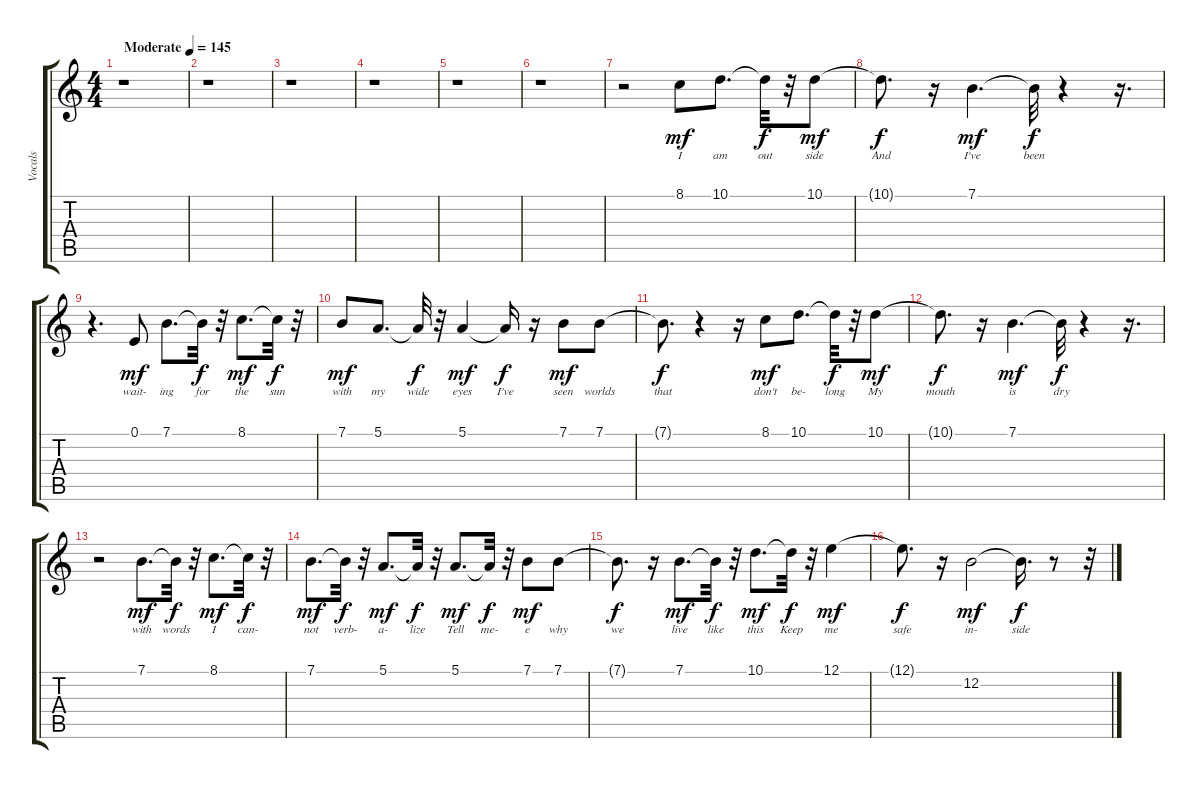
\track ("Vocals" "Vocals") {instrument clarinet}
\staff {score tabs}
\tuning (E4 B3 G3 D3 A2 E2) {hide}
\ts (4 4)
\tempo (145 "Moderate")
\clef g2
\ks c
r.1{dy mf instrument clarinet} |
r.1 |
r.1 |
r.1 |
r.1 |
r.1 |
r.2 8.1.8{lyrics (0 "I") lyrics (1 "") lyrics (2 "") lyrics (3 "") lyrics (4 "")} 10.1.8{d lyrics (0 "am") lyrics (1 "") lyrics (2 "") lyrics (3 "") lyrics (4 "")} 10.1{t}.32{lyrics (0 "out") lyrics (1 "") lyrics (2 "") lyrics (3 "") lyrics (4 "") dy f} r.32 10.1.8{lyrics (0 "side") lyrics (1 "") lyrics (2 "") lyrics (3 "") lyrics (4 "") dy mf} |
10.1{t}.8{d lyrics (0 "And") lyrics (1 "") lyrics (2 "") lyrics (3 "") lyrics (4 "") dy f} r.16 7.1.4{d lyrics (0 "I've") lyrics (1 "") lyrics (2 "") lyrics (3 "") lyrics (4 "") dy mf} 7.1{t}.32{lyrics (0 "been") lyrics (1 "") lyrics (2 "") lyrics (3 "") lyrics (4 "") dy f} r.4 r.16{d} |
r.4{d} 0.1.8{lyrics (0 "wait-") lyrics (1 "") lyrics (2 "") lyrics (3 "") lyrics (4 "") dy mf} 7.1.8{d lyrics (0 "ing") lyrics (1 "") lyrics (2 "") lyrics (3 "") lyrics (4 "")} 7.1{t}.32{lyrics (0 "for") lyrics (1 "") lyrics (2 "") lyrics (3 "") lyrics (4 "") dy f} r.32 8.1.8{d lyrics (0 "the") lyrics (1 "") lyrics (2 "") lyrics (3 "") lyrics (4 "") dy mf} 8.1{t}.32{lyrics (0 "sun") lyrics (1 "") lyrics (2 "") lyrics (3 "") lyrics (4 "") dy f} r.32 |
7.1.8{lyrics (0 "with") lyrics (1 "") lyrics (2 "") lyrics (3 "") lyrics (4 "") dy mf} 5.1.8{d lyrics (0 "my") lyrics (1 "") lyrics (2 "") lyrics (3 "") lyrics (4 "")} 5.1{t}.32{lyrics (0 "wide") lyrics (1 "") lyrics (2 "") lyrics (3 "") lyrics (4 "") dy f} r.32 5.1.4{lyrics (0 "eyes") lyrics (1 "") lyrics (2 "") lyrics (3 "") lyrics (4 "") dy mf} 5.1{t}.16{lyrics (0 "I've") lyrics (1 "") lyrics (2 "") lyrics (3 "") lyrics (4 "") dy f} r.16 7.1.8{lyrics (0 "seen") lyrics (1 "") lyrics (2 "") lyrics (3 "") lyrics (4 "") dy mf} 7.1.8{lyrics (0 "worlds") lyrics (1 "") lyrics (2 "") lyrics (3 "") lyrics (4 "")} |
7.1{t}.8{d lyrics (0 "that") lyrics (1 "") lyrics (2 "") lyrics (3 "") lyrics (4 "") dy f} r.4 r.16 8.1.8{lyrics (0 "don't") lyrics (1 "") lyrics (2 "") lyrics (3 "") lyrics (4 "") dy mf} 10.1.8{d lyrics (0 "be-") lyrics (1 "") lyrics (2 "") lyrics (3 "") lyrics (4 "")} 10.1{t}.32{lyrics (0 "long") lyrics (1 "") lyrics (2 "") lyrics (3 "") lyrics (4 "") dy f} r.32 10.1.8{lyrics (0 "My") lyrics (1 "") lyrics (2 "") lyrics (3 "") lyrics (4 "") dy mf} |
10.1{t}.8{d lyrics (0 "mouth") lyrics (1 "") lyrics (2 "") lyrics (3 "") lyrics (4 "") dy f} r.16 7.1.4{d lyrics (0 "is") lyrics (1 "") lyrics (2 "") lyrics (3 "") lyrics (4 "") dy mf} 7.1{t}.32{lyrics (0 "dry") lyrics (1 "") lyrics (2 "") lyrics (3 "") lyrics (4 "") dy f} r.4 r.16{d} |
r.2 7.1.8{d lyrics (0 "with") lyrics (1 "") lyrics (2 "") lyrics (3 "") lyrics (4 "") dy mf} 7.1{t}.32{lyrics (0 "words") lyrics (1 "") lyrics (2 "") lyrics (3 "") lyrics (4 "") dy f} r.32 8.1.8{d lyrics (0 "I") lyrics (1 "") lyrics (2 "") lyrics (3 "") lyrics (4 "") dy mf} 8.1{t}.32{lyrics (0 "can-") lyrics (1 "") lyrics (2 "") lyrics (3 "") lyrics (4 "") dy f} r.32 |
7.1.8{d lyrics (0 "not") lyrics (1 "") lyrics (2 "") lyrics (3 "") lyrics (4 "") dy mf} 7.1{t}.32{lyrics (0 "verb-") lyrics (1 "") lyrics (2 "") lyrics (3 "") lyrics (4 "") dy f} r.32 5.1.8{d lyrics (0 "a-") lyrics (1 "") lyrics (2 "") lyrics (3 "") lyrics (4 "") dy mf} 5.1{t}.32{lyrics (0 "lize") lyrics (1 "") lyrics (2 "") lyrics (3 "") lyrics (4 "") dy f} r.32 5.1.8{d lyrics (0 "Tell") lyrics (1 "") lyrics (2 "") lyrics (3 "") lyrics (4 "") dy mf} 5.1{t}.32{lyrics (0 "me-") lyrics (1 "") lyrics (2 "") lyrics (3 "") lyrics (4 "") dy f} r.32 7.1.8{lyrics (0 "e") lyrics (1 "") lyrics (2 "") lyrics (3 "") lyrics (4 "") dy mf} 7.1.8{lyrics (0 "why") lyrics (1 "") lyrics (2 "") lyrics (3 "") lyrics (4 "")} |
7.1{t}.8{d lyrics (0 "we") lyrics (1 "") lyrics (2 "") lyrics (3 "") lyrics (4 "") dy f} r.16 7.1.8{d lyrics (0 "live") lyrics (1 "") lyrics (2 "") lyrics (3 "") lyrics (4 "") dy mf} 7.1{t}.32{lyrics (0 "like") lyrics (1 "") lyrics (2 "") lyrics (3 "") lyrics (4 "") dy f} r.32 10.1.8{d lyrics (0 "this") lyrics (1 "") lyrics (2 "") lyrics (3 "") lyrics (4 "") dy mf} 10.1{t}.32{lyrics (0 "Keep") lyrics (1 "") lyrics (2 "") lyrics (3 "") lyrics (4 "") dy f} r.32 12.1.4{lyrics (0 "me") lyrics (1 "") lyrics (2 "") lyrics (3 "") lyrics (4 "") dy mf} |
12.1{t}.8{d lyrics (0 "safe") lyrics (1 "") lyrics (2 "") lyrics (3 "") lyrics (4 "") dy f} r.16 12.2.2{lyrics (0 "in-") lyrics (1 "") lyrics (2 "") lyrics (3 "") lyrics (4 "") dy mf} 12.2{t}.16{d lyrics (0 "side") lyrics (1 "") lyrics (2 "") lyrics (3 "") lyrics (4 "") dy f} r.8 r.32
